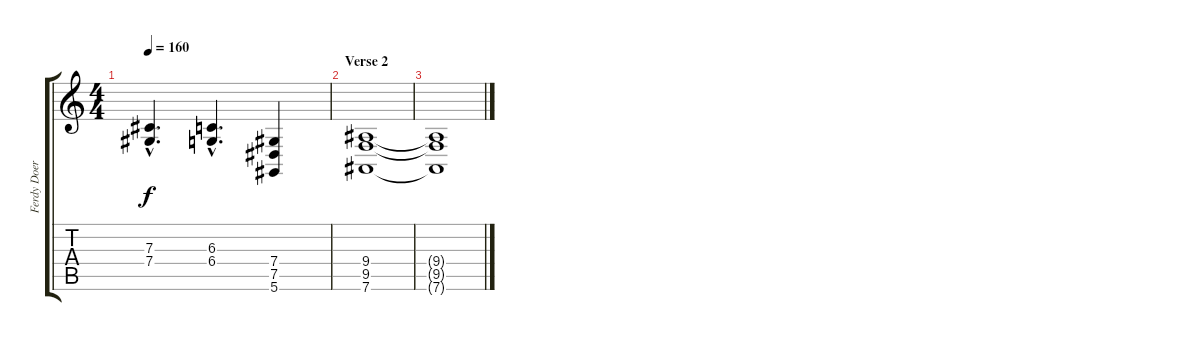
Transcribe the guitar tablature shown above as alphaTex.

\track ("Ferdy Doernberg - Keyboards" "Ferdy Doer") {instrument stringensemble1}
\staff {score tabs}
\tuning (Eb4 Bb3 Gb3 Db3 Ab2 Eb2) {hide}
\ts (4 4)
\tempo 160
\clef g2
\ks c
(7.3{hac} 7.4{hac}).4{d dy f} (6.3{hac} 6.4{hac}).4{d} (7.4 7.5 5.6).4 |
\section ("" "Verse 2")
(9.4 9.5 7.6).1 |
(9.4{t} 9.5{t} 7.6{t}).1
